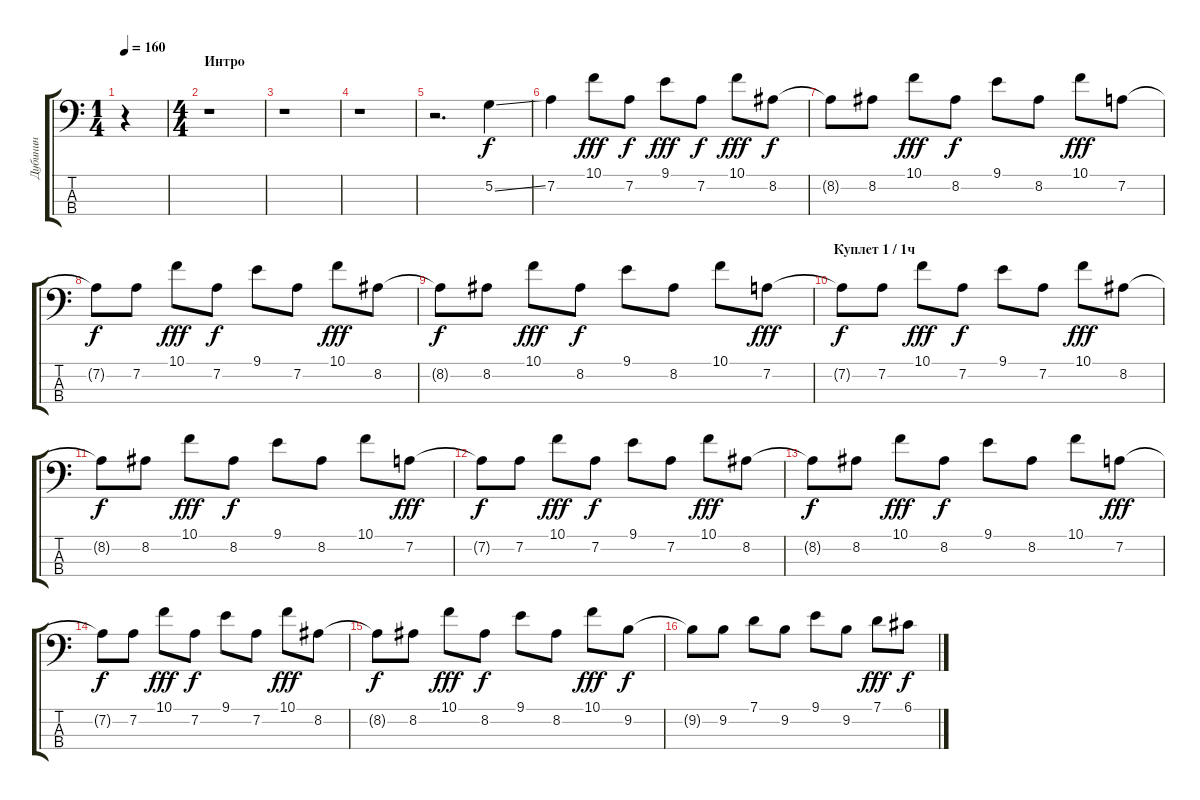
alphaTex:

\track ("Дубинин" "Дубинин") {instrument electricbassfinger}
\staff {score tabs}
\tuning (G2 D2 A1 E1) {hide}
\ts (1 4)
\tempo 160
\clef f4
\ks c
r.4{dy f instrument electricbassfinger} |
\ts (4 4)
\section ("" "Интро")
r.1 |
r.1 |
r.1 |
r.2{d} 5.2{ss}.4 |
7.2.4 10.1.8{dy fff} 7.2.8{dy f} 9.1.8{dy fff} 7.2.8{dy f} 10.1.8{dy fff} 8.2.8{dy f} |
8.2{t}.8 8.2.8 10.1.8{dy fff} 8.2.8{dy f} 9.1.8 8.2.8 10.1.8{dy fff} 7.2.8 |
7.2{t}.8{dy f} 7.2.8 10.1.8{dy fff} 7.2.8{dy f} 9.1.8 7.2.8 10.1.8{dy fff} 8.2.8 |
8.2{t}.8{dy f} 8.2.8 10.1.8{dy fff} 8.2.8{dy f} 9.1.8 8.2.8 10.1.8 7.2.8{dy fff} |
\section ("" "Куплет 1 / 1ч")
7.2{t}.8{dy f} 7.2.8 10.1.8{dy fff} 7.2.8{dy f} 9.1.8 7.2.8 10.1.8{dy fff} 8.2.8 |
8.2{t}.8{dy f} 8.2.8 10.1.8{dy fff} 8.2.8{dy f} 9.1.8 8.2.8 10.1.8 7.2.8{dy fff} |
7.2{t}.8{dy f} 7.2.8 10.1.8{dy fff} 7.2.8{dy f} 9.1.8 7.2.8 10.1.8{dy fff} 8.2.8 |
8.2{t}.8{dy f} 8.2.8 10.1.8{dy fff} 8.2.8{dy f} 9.1.8 8.2.8 10.1.8 7.2.8{dy fff} |
7.2{t}.8{dy f} 7.2.8 10.1.8{dy fff} 7.2.8{dy f} 9.1.8 7.2.8 10.1.8{dy fff} 8.2.8 |
8.2{t}.8{dy f} 8.2.8 10.1.8{dy fff} 8.2.8{dy f} 9.1.8 8.2.8 10.1.8{dy fff} 9.2.8{dy f} |
9.2{t}.8 9.2.8 7.1.8 9.2.8 9.1.8 9.2.8 7.1.8{dy fff} 6.1.8{dy f}
